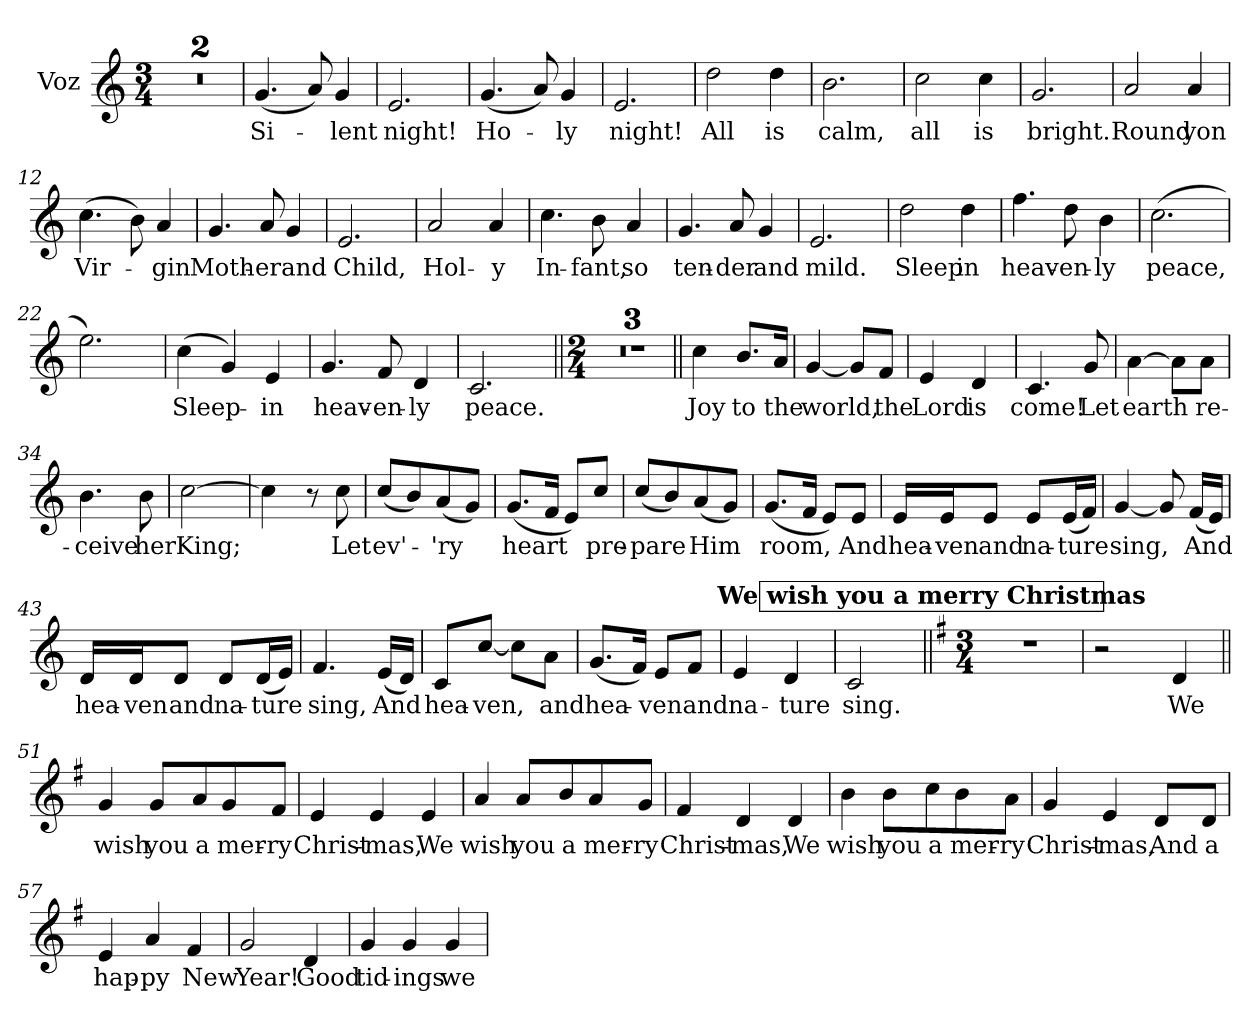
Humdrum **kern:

**kern	**text
*part1	*part1
*staff1	*staff1
*I"Voz	*
*I'V.	*
*clefG2	*
*k[]	*
*M3/4	*
=1	=1
2.r	.
=2	=2
2.r	.
=3	=3
!	!LO:LY:b
(<4.g/	Si-
8a/)	.
!	!LO:LY:b
4g/	-lent
=4	=4
!	!LO:LY:b
2.e/	night!
=5	=5
!	!LO:LY:b
(<4.g/	Ho-
8a/)	.
!	!LO:LY:b
4g/	-ly
=6	=6
!	!LO:LY:b
2.e/	night!
=7	=7
!	!LO:LY:b
2dd\	All
!	!LO:LY:b
4dd\	is
=8	=8
!	!LO:LY:b
2.b\	calm,
=9	=9
!	!LO:LY:b
2cc\	all
!	!LO:LY:b
4cc\	is
=10	=10
!	!LO:LY:b
2.g/	bright.
=11	=11
!	!LO:LY:b
2a/	Round
!	!LO:LY:b
4a/	yon
=12	=12
!	!LO:LY:b
(>4.cc\	Vir-
8b\)	.
!	!LO:LY:b
4a/	-gin
!!LO:LB:g=z
=13	=13
!	!LO:LY:b
4.g/	Moth-
!	!LO:LY:b
8a/	-er
!	!LO:LY:b
4g/	and
=14	=14
!	!LO:LY:b
2.e/	Child,
=15	=15
!	!LO:LY:b
2a/	Hol-
!	!LO:LY:b
4a/	-y
=16	=16
!	!LO:LY:b
4.cc\	In-
!	!LO:LY:b
8b\	-fant,
!	!LO:LY:b
4a/	so
=17	=17
!	!LO:LY:b
4.g/	ten-
!	!LO:LY:b
8a/	-der
!	!LO:LY:b
4g/	and
=18	=18
!	!LO:LY:b
2.e/	mild.
=19	=19
!	!LO:LY:b
2dd\	Sleep
!	!LO:LY:b
4dd\	in
=20	=20
!	!LO:LY:b
4.ff\	heav-
!	!LO:LY:b
8dd\	-en-
!	!LO:LY:b
4b\	-ly
=21	=21
!	!LO:LY:b
(>2.cc\	peace,
=22	=22
2.ee\)	.
!!LO:LB:g=z
=23	=23
!	!LO:LY:b
(>4cc\	Sleep-
4g/)	.
!	!LO:LY:b
4e/	-in
=24	=24
!	!LO:LY:b
4.g/	heav-
!	!LO:LY:b
8f/	-en-
!	!LO:LY:b
4d/	-ly
=25	=25
!	!LO:LY:b
2.c/	peace.
=26||	=26||
*M2/4	*
2r	.
=27	=27
2r	.
=28	=28
2r	.
=29||	=29||
!	!LO:LY:b
4cc\	Joy
!	!LO:LY:b
8.b/L	to
!	!LO:LY:b
16a/Jk	the
=30	=30
!	!LO:LY:b
[4g/	world,
8g/L]	.
!	!LO:LY:b
8f/J	the
=31	=31
!	!LO:LY:b
4e/	Lord
!	!LO:LY:b
4d/	is
=32	=32
!	!LO:LY:b
4.c/	come!
!	!LO:LY:b
8g/	Let
=33	=33
!	!LO:LY:b
[4a\	earth
8a\L]	.
!	!LO:LY:b
8a\J	re-
!!LO:LB:g=z
=34	=34
!	!LO:LY:b
4.b\	-ceive
!	!LO:LY:b
8b\	her
=35	=35
!	!LO:LY:b
[2cc\	King;
=36	=36
4cc\]	.
8r	.
!	!LO:LY:b
8cc\	Let
=37	=37
!	!LO:LY:b
(<8cc/L	ev'-
8b/)	.
!	!LO:LY:b
(<8a/	-'ry
8g/J)	.
=38	=38
!	!LO:LY:b
(<8.g/L	heart
16f/Jk	.
8e/L)	.
!	!LO:LY:b
8cc/J	pre-
=39	=39
!	!LO:LY:b
(<8cc/L	-pare
8b/)	.
!	!LO:LY:b
(<8a/	Him
8g/J)	.
=40	=40
!	!LO:LY:b
(<8.g/L	room,
16f/Jk	.
8e/L)	.
!	!LO:LY:b
8e/J	And
=41	=41
!	!LO:LY:b
16e/LL	hea-
!	!LO:LY:b
16e/J	-ven
!	!LO:LY:b
8e/J	and
!	!LO:LY:b
8e/L	na-
!	!LO:LY:b
(<16e/L	-ture
16f/JJ)	.
!!LO:LB:g=z
=42	=42
!	!LO:LY:b
[4g/	sing,
8g/]	.
!	!LO:LY:b
(<16f/LL	And
16e/JJ)	.
=43	=43
!	!LO:LY:b
16d/LL	hea-
!	!LO:LY:b
16d/J	-ven
!	!LO:LY:b
8d/J	and
!	!LO:LY:b
8d/L	na-
!	!LO:LY:b
(<16d/L	-ture
16e/JJ)	.
=44	=44
!	!LO:LY:b
4.f/	sing,
!	!LO:LY:b
(<16e/LL	And
16d/JJ)	.
=45	=45
!	!LO:LY:b
8c/L	hea-
!	!LO:LY:b
[8cc/J	-ven,
8cc\L]	.
!	!LO:LY:b
8a\J	and
=46	=46
!	!LO:LY:b
(<8.g/L	hea-
16f/Jk)	.
!	!LO:LY:b
8e/L	-ven
!	!LO:LY:b
8f/J	and
=47	=47
!	!LO:LY:b
4e/	na-
!	!LO:LY:b
4d/	-ture
=48	=48
!	!LO:LY:b
2c/	sing.
!!LO:LB:g=z
!!LO:REH:place=s1:a:B:fs=14:t=We wish you a merry Christmas
=49||	=49||
*k[f#]	*
*M3/4	*
2.r	.
=50	=50
2r	.
!	!LO:LY:b
4d/	We
=51||	=51||
!	!LO:LY:b
4g/	wish
!	!LO:LY:b
8g/L	you
!	!LO:LY:b
8a/	a
!	!LO:LY:b
8g/	mer-
!	!LO:LY:b
8f#/J	-ry
=52	=52
!	!LO:LY:b
4e/	Christ-
!	!LO:LY:b
4e/	-mas,
!	!LO:LY:b
4e/	We
=53	=53
!	!LO:LY:b
4a/	wish
!	!LO:LY:b
8a/L	you
!	!LO:LY:b
8b/	a
!	!LO:LY:b
8a/	mer-
!	!LO:LY:b
8g/J	-ry
=54	=54
!	!LO:LY:b
4f#/	Christ-
!	!LO:LY:b
4d/	-mas,
!	!LO:LY:b
4d/	We
!!LO:LB:g=z
=55	=55
!	!LO:LY:b
4b\	wish
!	!LO:LY:b
8b\L	you
!	!LO:LY:b
8cc\	a
!	!LO:LY:b
8b\	mer-
!	!LO:LY:b
8a\J	-ry
=56	=56
!	!LO:LY:b
4g/	Christ-
!	!LO:LY:b
4e/	-mas,
!	!LO:LY:b
8d/L	And
!	!LO:LY:b
8d/J	a
=57	=57
!	!LO:LY:b
4e/	hap-
!	!LO:LY:b
4a/	-py
!	!LO:LY:b
4f#/	New
=58	=58
!	!LO:LY:b
2g/	Year!
!	!LO:LY:b
4d/	Good
=59	=59
!	!LO:LY:b
4g/	tid-
!	!LO:LY:b
4g/	-ings
!	!LO:LY:b
4g/	we
=	=
*-	*-
